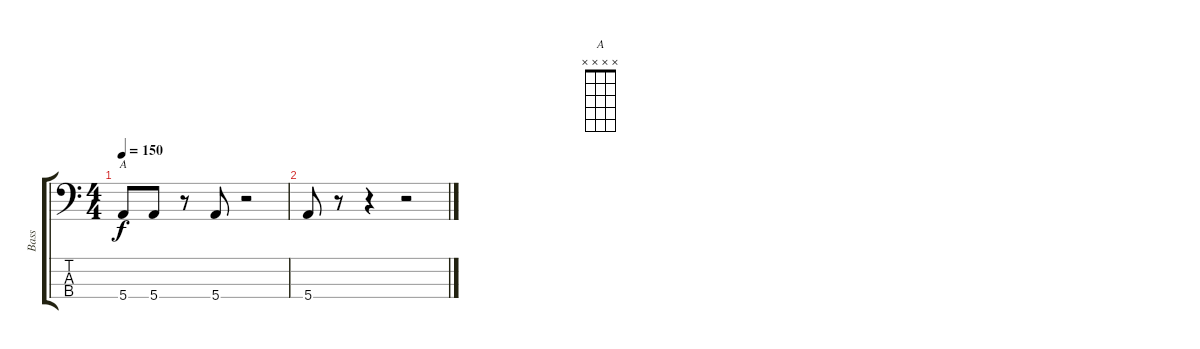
\track ("Bass" "Bass") {instrument electricbassfinger}
\staff {score tabs}
\tuning (G2 D2 A1 E1) {hide}
\chord ("A" x x x x) {firstfret 0}
\ts (4 4)
\tempo 150
\clef f4
\ks c
5.4.8{ch "A" dy f} 5.4.8 r.8 5.4.8 r.2 |
5.4.8 r.8 r.4 r.2
